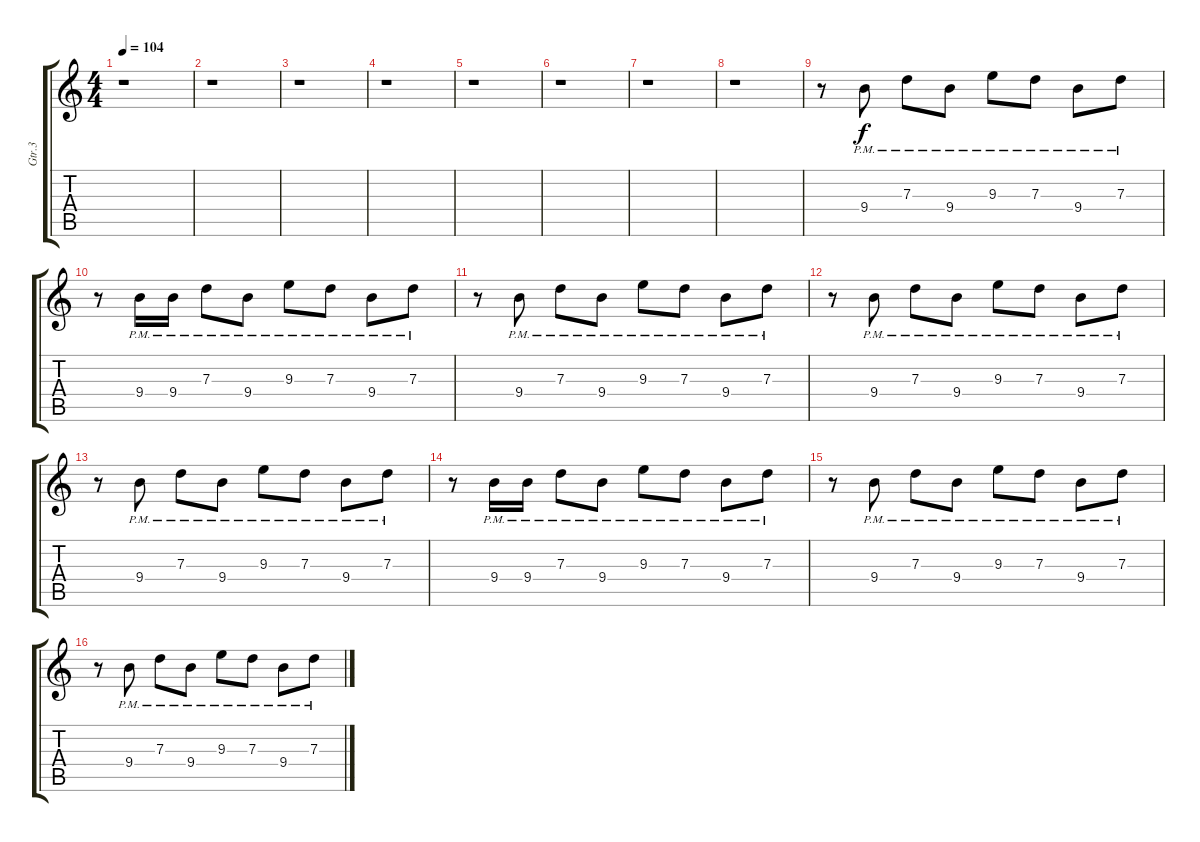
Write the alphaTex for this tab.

\track ("Gtr.3" "Gtr.3") {instrument overdrivenguitar}
\staff {score tabs}
\tuning (E4 B3 G3 D3 A2 E2) {hide}
\ts (4 4)
\tempo 104
\clef g2
\ks c
r.1{dy f} |
r.1 |
r.1 |
r.1 |
r.1 |
r.1 |
r.1 |
r.1 |
r.8 9.4{pm}.8 7.3{pm}.8 9.4{pm}.8 9.3{pm}.8 7.3{pm}.8 9.4{pm}.8 7.3{pm}.8 |
r.8 9.4{pm}.16 9.4{pm}.16 7.3{pm}.8 9.4{pm}.8 9.3{pm}.8 7.3{pm}.8 9.4{pm}.8 7.3{pm}.8 |
r.8 9.4{pm}.8 7.3{pm}.8 9.4{pm}.8 9.3{pm}.8 7.3{pm}.8 9.4{pm}.8 7.3{pm}.8 |
r.8 9.4{pm}.8 7.3{pm}.8 9.4{pm}.8 9.3{pm}.8 7.3{pm}.8 9.4{pm}.8 7.3{pm}.8 |
r.8 9.4{pm}.8 7.3{pm}.8 9.4{pm}.8 9.3{pm}.8 7.3{pm}.8 9.4{pm}.8 7.3{pm}.8 |
r.8 9.4{pm}.16 9.4{pm}.16 7.3{pm}.8 9.4{pm}.8 9.3{pm}.8 7.3{pm}.8 9.4{pm}.8 7.3{pm}.8 |
r.8 9.4{pm}.8 7.3{pm}.8 9.4{pm}.8 9.3{pm}.8 7.3{pm}.8 9.4{pm}.8 7.3{pm}.8 |
r.8 9.4{pm}.8 7.3{pm}.8 9.4{pm}.8 9.3{pm}.8 7.3{pm}.8 9.4{pm}.8 7.3{pm}.8
